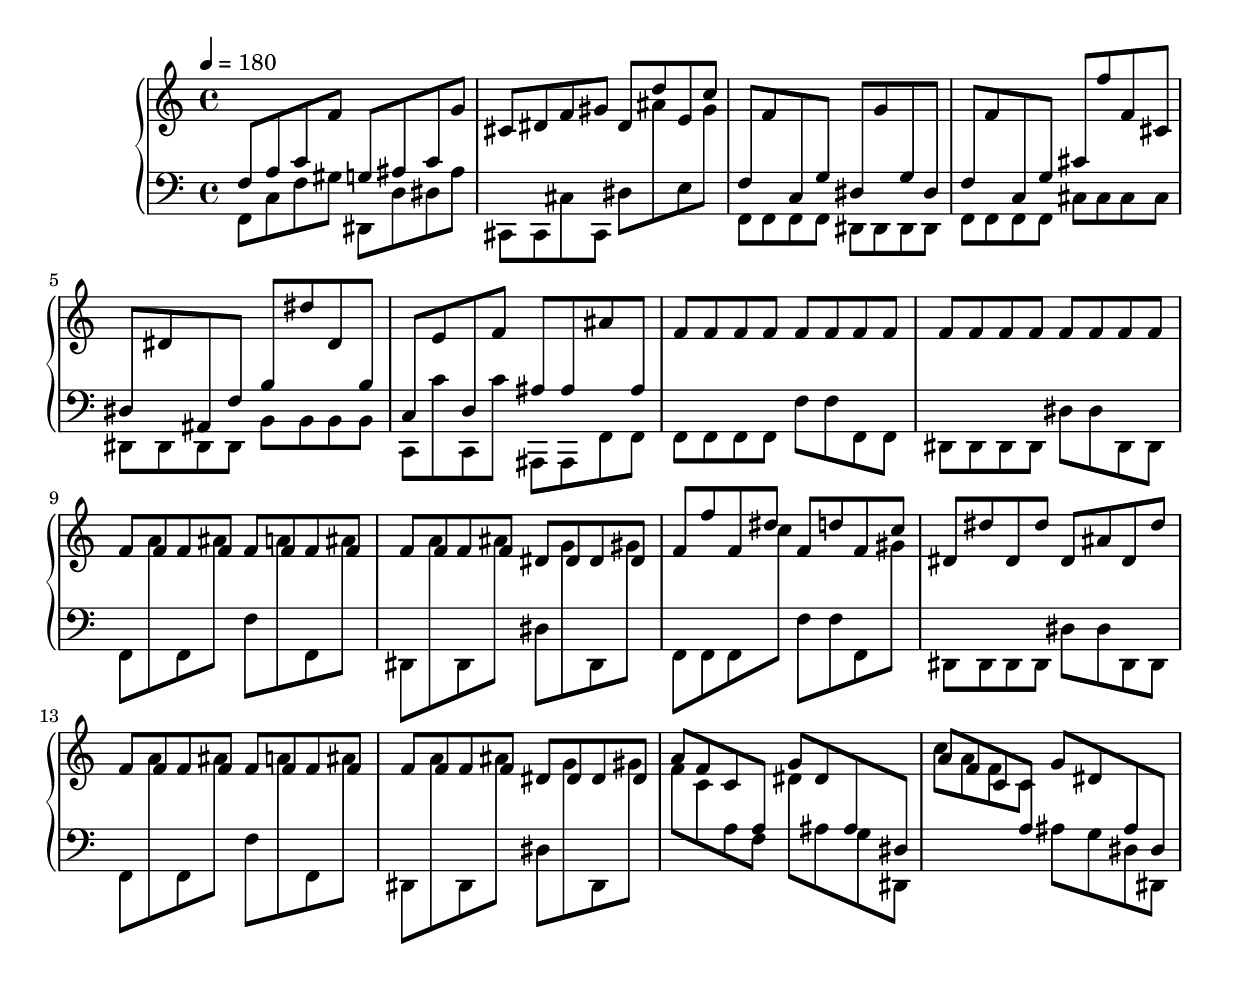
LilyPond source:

\version "2.16.0"

\header { 
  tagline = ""  % removed 
}

\language english

\score
{
	\new PianoStaff
	<<
		\new Staff = "up"
		{
			<<
				\new Voice = "voice1"
				{
					\voiceOne
					\tempo 4 = 180
					\set midiInstrument = #"acoustic guitar (steel)"
					\autochange
					{
						f8 a c' f' g as c' g' cs' ds' f' gs' ds' d'' e' c'' f f' c g ds g' g ds f f' c g cs' f'' f' cs' ds ds' as, f b ds'' ds' b c e' d f' as as as' as f' f' f' f' f' f' f' f' f' f' f' f' f' f' f' f' f' f' f' f' f' f' f' f' f' f' f' f' ds' ds' ds' ds' f' f'' f' ds'' f' d'' f' c'' ds' ds'' ds' ds'' ds' as' ds' ds'' f' f' f' f' f' f' f' f' f' f' f' f' ds' ds' ds' ds' a' f' c' a g' ds' as ds a' f' c' a g' ds' as ds 
					}
				}

				\new Voice = "voice2"
				{
					\voiceTwo
					\set midiInstrument = #"electric guitar (jazz)"
					\autochange
					{

						f,8 c f gs ds, d ds as cs, cs, cs cs, ds as' e gs' f, f, f, f, ds, ds, ds, ds, f, f, f, f, cs cs cs cs ds, ds, ds, ds, b, b, b, b, c, c' c, c' as,, as,, f, f, f, f, f, f, f f f, f, ds, ds, ds, ds, ds ds ds, ds, f, a' f, as' f a' f, as' ds, a' ds, as' ds g' ds, gs' f, f, f, c'' f f f, gs' ds, ds, ds, ds, ds ds ds, ds, f, a' f, as' f a' f, as' ds, a' ds, as' ds g' ds, gs' f' c' a f ds' as g ds, c'' a' f' c' as g ds ds, 
					}
				}
			>>
		}

		\new Staff = "down"
		{
			\clef bass
		}
	>>

	\layout { }
	\midi
	{
		\context
		{
			\Staff
			\remove "Staff_performer"
		}
		\context
		{
			\Voice
			\consists "Staff_performer"
		}
	}
}
